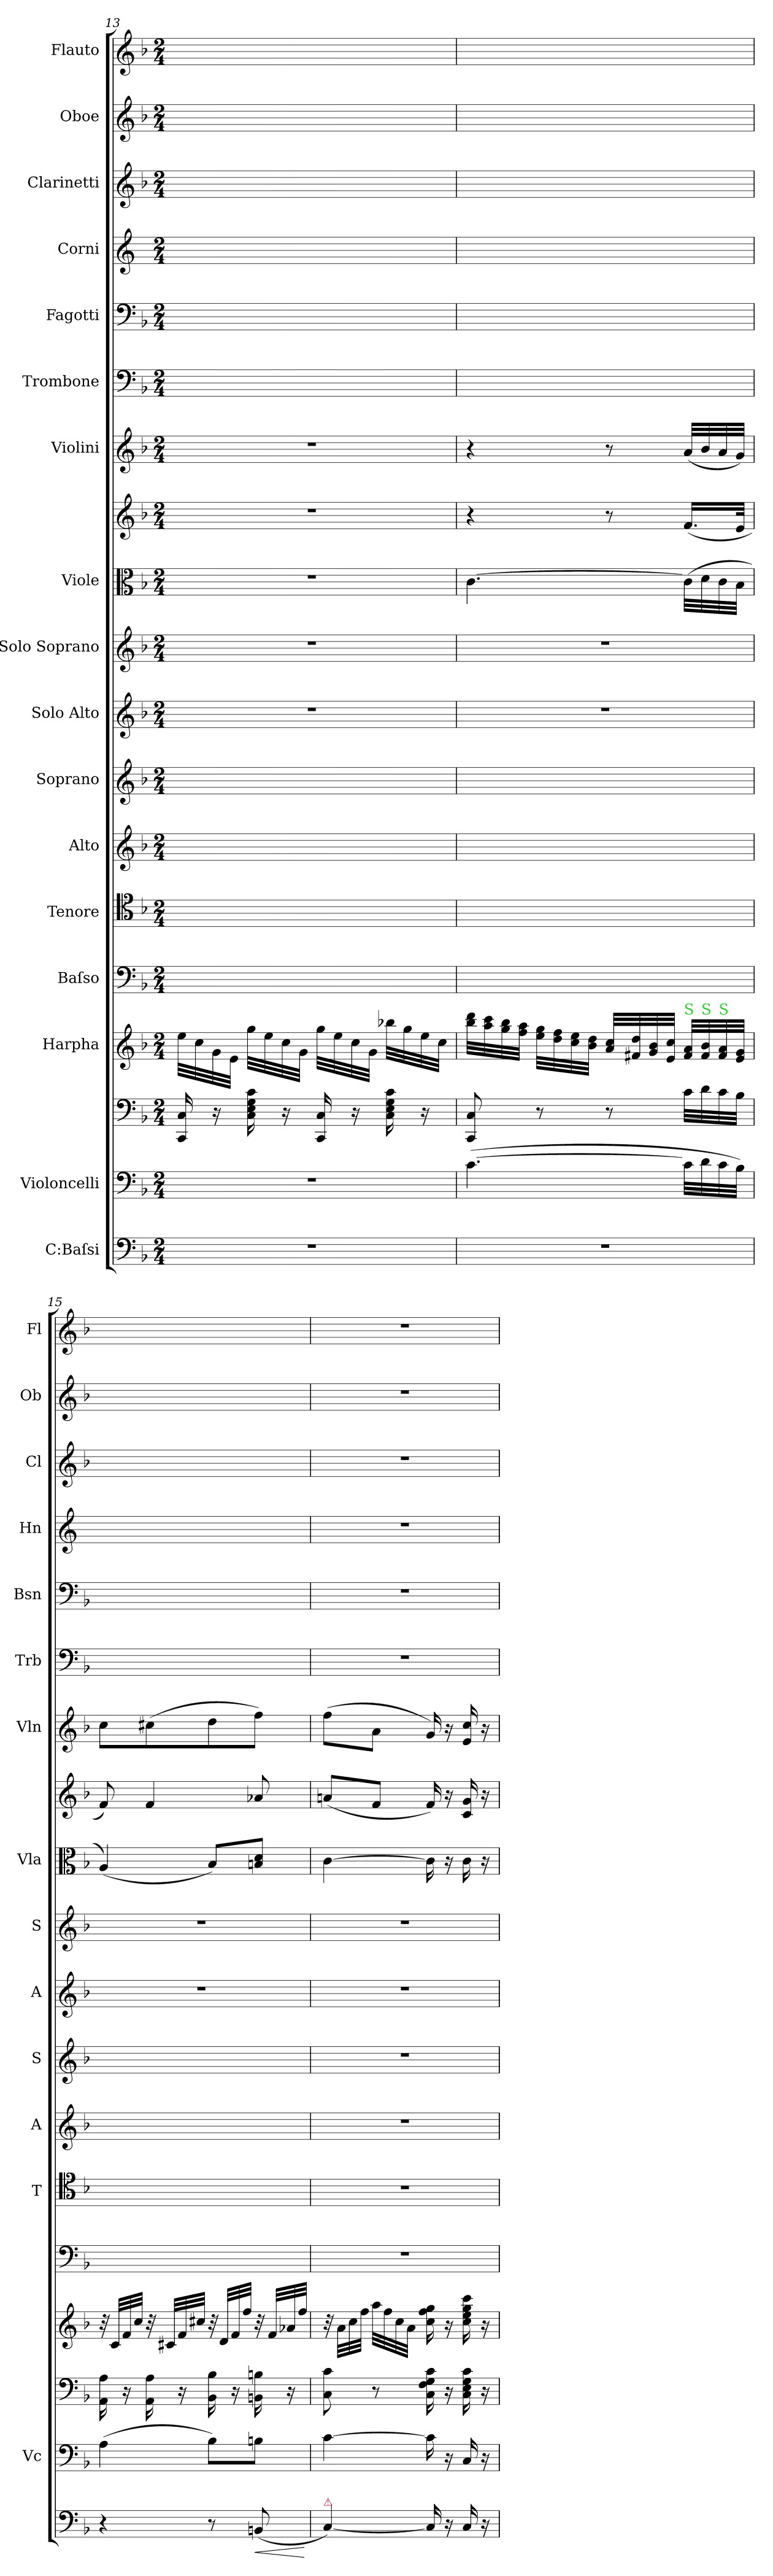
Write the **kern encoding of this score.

**kern	**dynam	**kern	**kern	**kern	**kern	**kern	**kern	**kern	**kern	**kern	**kern	**kern	**kern	**kern	**kern	**kern	**kern	**kern	**kern
*part19	*part19	*part18	*part17	*part16	*part15	*part14	*part13	*part12	*part11	*part10	*part9	*part8	*part7	*part6	*part5	*part4	*part3	*part2	*part1
*staff19	*staff19	*staff18	*staff17	*staff16	*staff15	*staff14	*staff13	*staff12	*staff11	*staff10	*staff9	*staff8	*staff7	*staff6	*staff5	*staff4	*staff3	*staff2	*staff1
*I"C:Baſsi	*	*I"Violoncelli	*	*I"Harpha	*I"Baſso	*I"Tenore	*I"Alto	*I"Soprano	*I"Solo Alto	*I"Solo Soprano	*I"Viole	*	*I"Violini	*I"Trombone	*I"Fagotti	*I"Corni	*I"Clarinetti	*I"Oboe	*I"Flauto
*	*	*I'Vc	*	*	*	*I'T	*I'A	*I'S	*I'A	*I'S	*I'Vla	*	*I'Vln	*I'Trb	*I'Bsn	*I'Hn	*I'Cl	*I'Ob	*I'Fl
*clefF4	*	*clefF4	*clefF4	*clefG2	*clefF4	*clefC4	*clefG2	*clefG2	*clefG2	*clefG2	*clefC3	*clefG2	*clefG2	*clefF4	*clefF4	*clefG2	*clefG2	*clefG2	*clefG2
*	*	*	*	*	*	*	*	*	*	*	*	*	*	*	*	*ITrd4c7	*	*	*
*k[b-]	*	*k[b-]	*k[b-]	*k[b-]	*k[b-]	*k[b-]	*k[b-]	*k[b-]	*k[b-]	*k[b-]	*k[b-]	*k[b-]	*k[b-]	*k[b-]	*k[b-]	*k[b-]	*k[b-]	*k[b-]	*k[b-]
*M2/4	*	*M2/4	*M2/4	*M2/4	*M2/4	*M2/4	*M2/4	*M2/4	*M2/4	*M2/4	*M2/4	*M2/4	*M2/4	*M2/4	*M2/4	*M2/4	*M2/4	*M2/4	*M2/4
=13	=13	=13	=13	=13	=13	=13	=13	=13	=13	=13	=13	=13	=13	=13	=13	=13	=13	=13	=13
2r	.	2r	16CC/ 16C/	32ee\LLL	2ryy	2ryy	2ryy	2ryy	2r	2r	2r	2r	2r	2ryy	2ryy	2ryy	2ryy	2ryy	2ryy
.	.	.	.	32cc\	.	.	.	.	.	.	.	.	.	.	.	.	.	.	.
.	.	.	16r	32g\	.	.	.	.	.	.	.	.	.	.	.	.	.	.	.
.	.	.	.	32e\JJJ	.	.	.	.	.	.	.	.	.	.	.	.	.	.	.
.	.	.	16C\ 16E\ 16G\ 16c\	32gg\LLL	.	.	.	.	.	.	.	.	.	.	.	.	.	.	.
.	.	.	.	32ee\	.	.	.	.	.	.	.	.	.	.	.	.	.	.	.
.	.	.	16r	32cc\	.	.	.	.	.	.	.	.	.	.	.	.	.	.	.
.	.	.	.	32g\JJJ	.	.	.	.	.	.	.	.	.	.	.	.	.	.	.
.	.	.	16CC/ 16C/	32gg\LLL	.	.	.	.	.	.	.	.	.	.	.	.	.	.	.
.	.	.	.	32ee\	.	.	.	.	.	.	.	.	.	.	.	.	.	.	.
.	.	.	16r	32cc\	.	.	.	.	.	.	.	.	.	.	.	.	.	.	.
.	.	.	.	32g\JJJ	.	.	.	.	.	.	.	.	.	.	.	.	.	.	.
.	.	.	16C\ 16E\ 16G\ 16c\	32bb-X\LLL	.	.	.	.	.	.	.	.	.	.	.	.	.	.	.
.	.	.	.	32gg\	.	.	.	.	.	.	.	.	.	.	.	.	.	.	.
.	.	.	16r	32ee\	.	.	.	.	.	.	.	.	.	.	.	.	.	.	.
.	.	.	.	32cc\JJJ	.	.	.	.	.	.	.	.	.	.	.	.	.	.	.
=14	=14	=14	=14	=14	=14	=14	=14	=14	=14	=14	=14	=14	=14	=14	=14	=14	=14	=14	=14
2r	.	([4.c\	8CC/ 8C/	32bb-\ 32ddd\LLL	2ryy	2ryy	2ryy	2ryy	2r	2r	[4.c\	4r	4r	2ryy	2ryy	2ryy	2ryy	2ryy	2ryy
.	.	.	.	32aa\ 32ccc\	.	.	.	.	.	.	.	.	.	.	.	.	.	.	.
.	.	.	.	32gg\ 32bb-\	.	.	.	.	.	.	.	.	.	.	.	.	.	.	.
.	.	.	.	32ff\ 32aa\JJJ	.	.	.	.	.	.	.	.	.	.	.	.	.	.	.
.	.	.	8r	32ee\ 32gg\LLL	.	.	.	.	.	.	.	.	.	.	.	.	.	.	.
.	.	.	.	32dd\ 32ff\	.	.	.	.	.	.	.	.	.	.	.	.	.	.	.
.	.	.	.	32cc\ 32ee\	.	.	.	.	.	.	.	.	.	.	.	.	.	.	.
.	.	.	.	32b-\ 32dd\JJJ	.	.	.	.	.	.	.	.	.	.	.	.	.	.	.
.	.	.	8r	32a/ 32cc/LLL	.	.	.	.	.	.	.	8r	8r	.	.	.	.	.	.
.	.	.	.	32f#X/ 32dd/	.	.	.	.	.	.	.	.	.	.	.	.	.	.	.
.	.	.	.	32g/ 32b-/	.	.	.	.	.	.	.	.	.	.	.	.	.	.	.
.	.	.	.	32e/ 32cc/JJJ	.	.	.	.	.	.	.	.	.	.	.	.	.	.	.
!	!	!	!	!LO:TX:a:color=limegreen:t=S	!	!	!	!	!	!	!	!	!	!	!	!	!	!	!
.	.	32c\LLL]	32c\LLL	32f#/ 32a/LLL	.	.	.	.	.	.	(32c\LLL]	(16.f/LL	(32a/LLL	.	.	.	.	.	.
!	!	!	!	!LO:TX:a:color=limegreen:t=S	!	!	!	!	!	!	!	!	!	!	!	!	!	!	!
.	.	32d\	32d\	32f#/ 32b-/	.	.	.	.	.	.	32d\	.	32b-/	.	.	.	.	.	.
!	!	!	!	!LO:TX:a:color=limegreen:t=S	!	!	!	!	!	!	!	!	!	!	!	!	!	!	!
.	.	32c\	32c\	32f#/ 32a/	.	.	.	.	.	.	32c\	.	32a/	.	.	.	.	.	.
.	.	32B-\JJJ)	32B-\JJJ	32e/ 32g/JJJ	.	.	.	.	.	.	32B-\JJJ	32e/JJk	32g/JJJ)	.	.	.	.	.	.
=15	=15	=15	=15	=15	=15	=15	=15	=15	=15	=15	=15	=15	=15	=15	=15	=15	=15	=15	=15
4r	.	(4A\	16AA\ 16A\	32r	2ryy	2ryy	2ryy	2ryy	2r	2r	(4A/)	8f/)	8cc\L	2ryy	2ryy	2ryy	2ryy	2ryy	2ryy
.	.	.	.	32c/LLL	.	.	.	.	.	.	.	.	.	.	.	.	.	.	.
.	.	.	16r	32f/	.	.	.	.	.	.	.	.	.	.	.	.	.	.	.
.	.	.	.	32cc/JJJ	.	.	.	.	.	.	.	.	.	.	.	.	.	.	.
.	.	.	16AA\ 16A\	32r	.	.	.	.	.	.	.	4f/	(8cc#X\	.	.	.	.	.	.
.	.	.	.	32c#X/LLL	.	.	.	.	.	.	.	.	.	.	.	.	.	.	.
.	.	.	16r	32f/	.	.	.	.	.	.	.	.	.	.	.	.	.	.	.
.	.	.	.	32cc#X/JJJ	.	.	.	.	.	.	.	.	.	.	.	.	.	.	.
8r	.	8B-\L)	16BB-\ 16B-\	32r	.	.	.	.	.	.	8B-/L)	.	8dd\	.	.	.	.	.	.
.	.	.	.	32d/LLL	.	.	.	.	.	.	.	.	.	.	.	.	.	.	.
.	.	.	16r	32f/	.	.	.	.	.	.	.	.	.	.	.	.	.	.	.
.	.	.	.	32ff/JJJ	.	.	.	.	.	.	.	.	.	.	.	.	.	.	.
!	!LO:HP:b	!	!	!	!	!	!	!	!	!	!	!	!	!	!	!	!	!	!
(8BBn/	<	8Bn\J	16BBn\ 16Bn\	32r	.	.	.	.	.	.	8Bn/ 8d/J	8a-X/	8ff\J)	.	.	.	.	.	.
.	.	.	.	32f/LLL	.	.	.	.	.	.	.	.	.	.	.	.	.	.	.
.	.	.	16r	32a-X/	.	.	.	.	.	.	.	.	.	.	.	.	.	.	.
.	.	.	.	32ff/JJJ	.	.	.	.	.	.	.	.	.	.	.	.	.	.	.
.	[	.	.	.	.	.	.	.	.	.	.	.	.	.	.	.	.	.	.
=16	=16	=16	=16	=16	=16	=16	=16	=16	=16	=16	=16	=16	=16	=16	=16	=16	=16	=16	=16
!LO:TX:a:color=crimson:t=⚠	!	!	!	!	!	!	!	!	!	!	!	!	!	!	!	!	!	!	!
[4C/)	.	[4c\	8C\ 8c\	32r	2r	2r	2r	2r	2r	2r	[4c\	(8an/L	(8ff\L	2r	2r	2r	2r	2r	2r
.	.	.	.	32a\LLL	.	.	.	.	.	.	.	.	.	.	.	.	.	.	.
.	.	.	.	32cc\	.	.	.	.	.	.	.	.	.	.	.	.	.	.	.
.	.	.	.	32ff\JJJ	.	.	.	.	.	.	.	.	.	.	.	.	.	.	.
.	.	.	8r	32aa\LLL	.	.	.	.	.	.	.	8f/J	8a\J	.	.	.	.	.	.
.	.	.	.	32ff\	.	.	.	.	.	.	.	.	.	.	.	.	.	.	.
.	.	.	.	32cc\	.	.	.	.	.	.	.	.	.	.	.	.	.	.	.
.	.	.	.	32a\JJJ	.	.	.	.	.	.	.	.	.	.	.	.	.	.	.
16C/]	.	16c\]	16C\ 16F\ 16G\ 16c\	16cc\ 16ff\ 16gg\	.	.	.	.	.	.	16c\]	16f/)	16g/)	.	.	.	.	.	.
16r	.	16r	16r	16r	.	.	.	.	.	.	16r	16r	16r	.	.	.	.	.	.
16C/	.	16C/	16C\ 16E\ 16G\ 16c\	16cc\ 16ee\ 16gg\ 16ccc\	.	.	.	.	.	.	16c\	16c/ 16g/	16e/ 16cc/	.	.	.	.	.	.
16r	.	16r	16r	16r	.	.	.	.	.	.	16r	16r	16r	.	.	.	.	.	.
=	=	=	=	=	=	=	=	=	=	=	=	=	=	=	=	=	=	=	=
*-	*-	*-	*-	*-	*-	*-	*-	*-	*-	*-	*-	*-	*-	*-	*-	*-	*-	*-	*-
